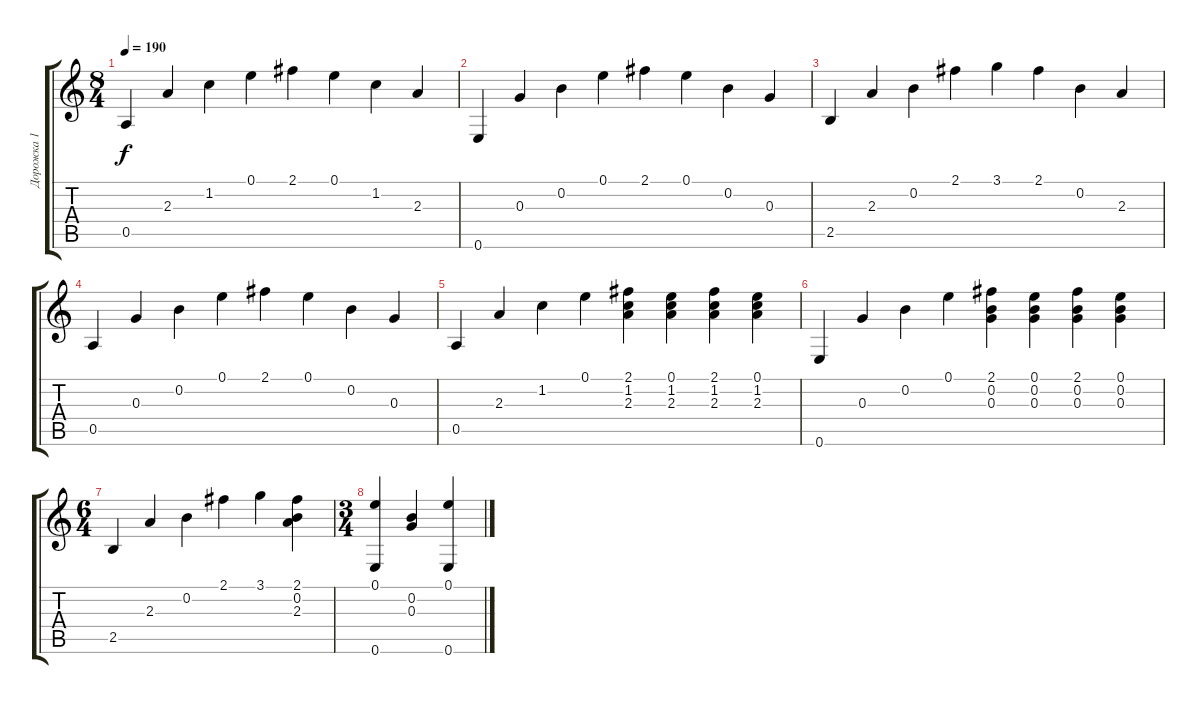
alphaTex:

\track ("Дорожка 1" "Дорожка 1") {instrument acousticguitarsteel}
\staff {score tabs}
\tuning (E4 B3 G3 D3 A2 E2) {hide}
\ts (8 4)
\tempo 190
\clef g2
\ks c
0.5.4{dy f} 2.3.4 1.2.4 0.1.4 2.1.4 0.1.4 1.2.4 2.3.4 |
0.6.4 0.3.4 0.2.4 0.1.4 2.1.4 0.1.4 0.2.4 0.3.4 |
2.5.4 2.3.4 0.2.4 2.1.4 3.1.4 2.1.4 0.2.4 2.3.4 |
0.5.4 0.3.4 0.2.4 0.1.4 2.1.4 0.1.4 0.2.4 0.3.4 |
0.5.4 2.3.4 1.2.4 0.1.4 (2.1 1.2 2.3).4 (0.1 1.2 2.3).4 (2.1 1.2 2.3).4 (0.1 1.2 2.3).4 |
0.6.4 0.3.4 0.2.4 0.1.4 (2.1 0.2 0.3).4 (0.1 0.2 0.3).4 (2.1 0.2 0.3).4 (0.1 0.2 0.3).4 |
\ts (6 4)
2.5.4 2.3.4 0.2.4 2.1.4 3.1.4 (2.1 0.2 2.3).4 |
\ts (3 4)
(0.1 0.6).4 (0.2 0.3).4 (0.1 0.6).4
